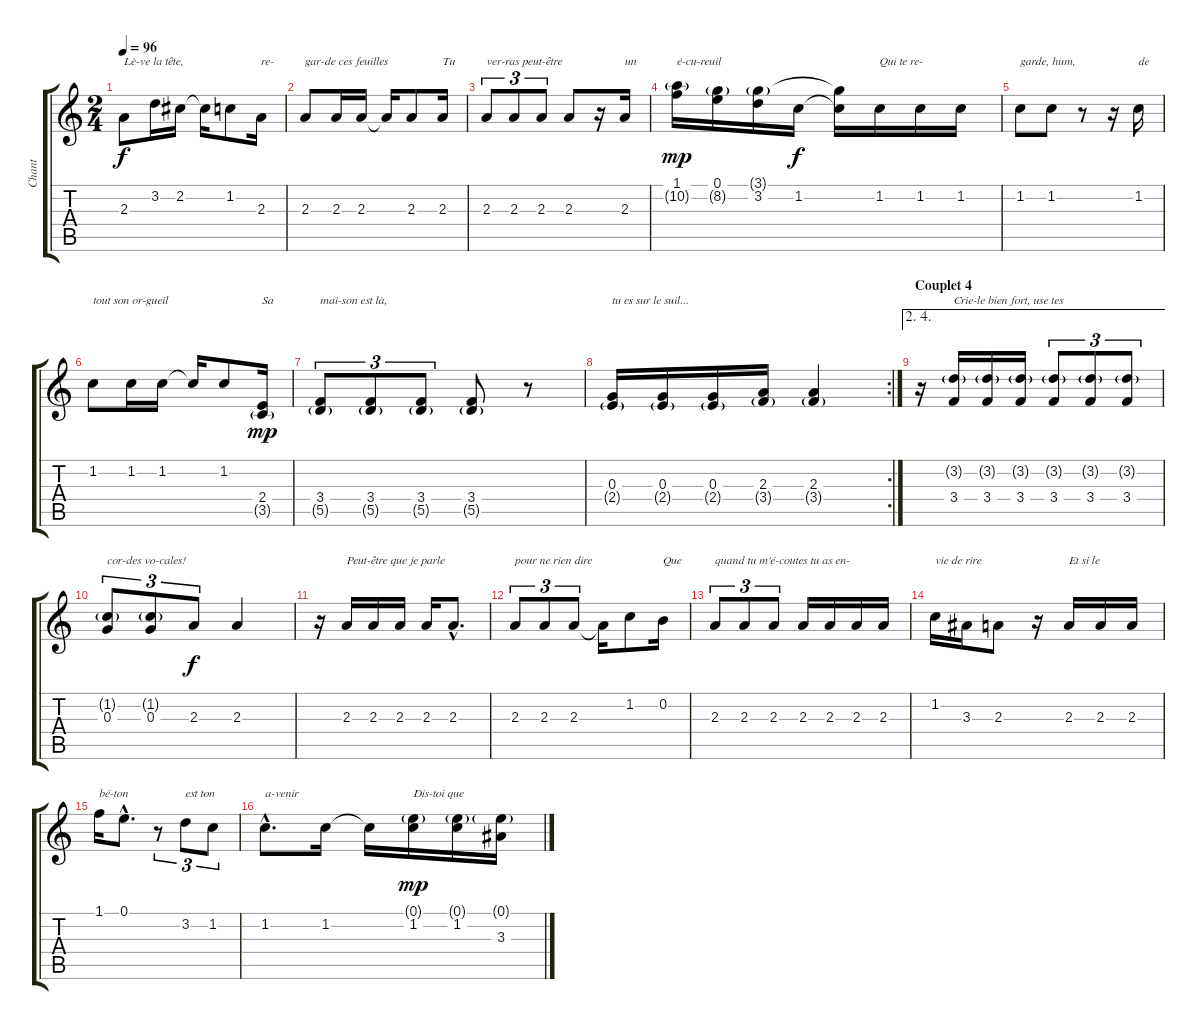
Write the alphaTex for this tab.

\track ("Chant" "Chant") {instrument electricguitarjazz}
\staff {score tabs}
\tuning (E4 B3 G3 D3 A2 E2) {hide}
\ts (2 4)
\tempo 96
\clef g2
\ks c
2.3.8{txt "Lè-ve la tête," dy f} 3.2.16 2.2.16 2.2{t}.16 1.2.8 2.3.16{txt "re-"} |
2.3.8{txt "gar-de ces feuilles"} 2.3.16 2.3.16 2.3{t}.16 2.3.8 2.3.16{txt "Tu"} |
2.3.8{tu (3 2) txt "ver-ras peut-être"} 2.3.8{tu (3 2)} 2.3.8{tu (3 2)} 2.3.8 r.16 2.3.16{txt "un"} |
(1.1 10.2{g}).16{txt "é-cu-reuil" dy mp} (0.1 8.2{g}).16 (3.1{g} 3.2).16 1.2.16{dy f} (3.1{t} 1.2{t}).16 1.2.16{txt "Qui te re-"} 1.2.16 1.2.16 |
1.2.8{txt "garde, hum,"} 1.2.8 r.8 r.16 1.2.16{txt "de"} |
1.2.8{txt "tout son or-gueil"} 1.2.16 1.2.16 1.2{t}.16 1.2.8 (2.4 3.5{g}).16{txt "Sa" dy mp} |
(3.4 5.5{g}).8{tu (3 2) txt "mai-son est là,"} (3.4 5.5{g}).8{tu (3 2)} (3.4 5.5{g}).8{tu (3 2)} (3.4 5.5{g}).8 r.8 |
\rc 2
(0.3 2.4{g}).16{txt "tu es sur le suil..."} (0.3 2.4{g}).16 (0.3 2.4{g}).16 (2.3 3.4{g}).16 (2.3 3.4{g}).4 |
\ae (2 4)
\section ("" "Couplet 4")
r.16 (3.2{g} 3.4).16{txt "Crie-le bien fort, use tes"} (3.2{g} 3.4).16 (3.2{g} 3.4).16 (3.2{g} 3.4).8{tu (3 2)} (3.2{g} 3.4).8{tu (3 2)} (3.2{g} 3.4).8{tu (3 2)} |
(1.2{g} 0.3).8{tu (3 2) txt "cor-des vo-cales!"} (1.2{g} 0.3).8{tu (3 2)} 2.3.8{tu (3 2) dy f} 2.3.4 |
r.16 2.3.16{txt "Peut-être que je parle"} 2.3.16 2.3.16 2.3.16 2.3{hac}.8{d} |
2.3.8{tu (3 2) txt "pour ne rien dire"} 2.3.8{tu (3 2)} 2.3.8{tu (3 2)} 2.3{t}.16 1.2.8 0.2.16{txt "Que"} |
2.3.8{tu (3 2) txt "quand tu m'é-coutes tu as en-"} 2.3.8{tu (3 2)} 2.3.8{tu (3 2)} 2.3.16 2.3.16 2.3.16 2.3.16 |
1.2.16{txt "vie de rire"} 3.3.16 2.3.8 r.16 2.3.16{txt "Et si le"} 2.3.16 2.3.16 |
1.1.16{txt "bé-ton"} 0.1{hac}.8{d} r.8{tu (3 2)} 3.2.8{tu (3 2) txt "est ton"} 1.2.8{tu (3 2)} |
1.2{hac}.8{d txt "a-venir"} 1.2.16 1.2{t}.16 (0.1{g} 1.2).16{txt "Dis-toi que" dy mp} (0.1{g} 1.2).16 (0.1{g} 3.3).16
